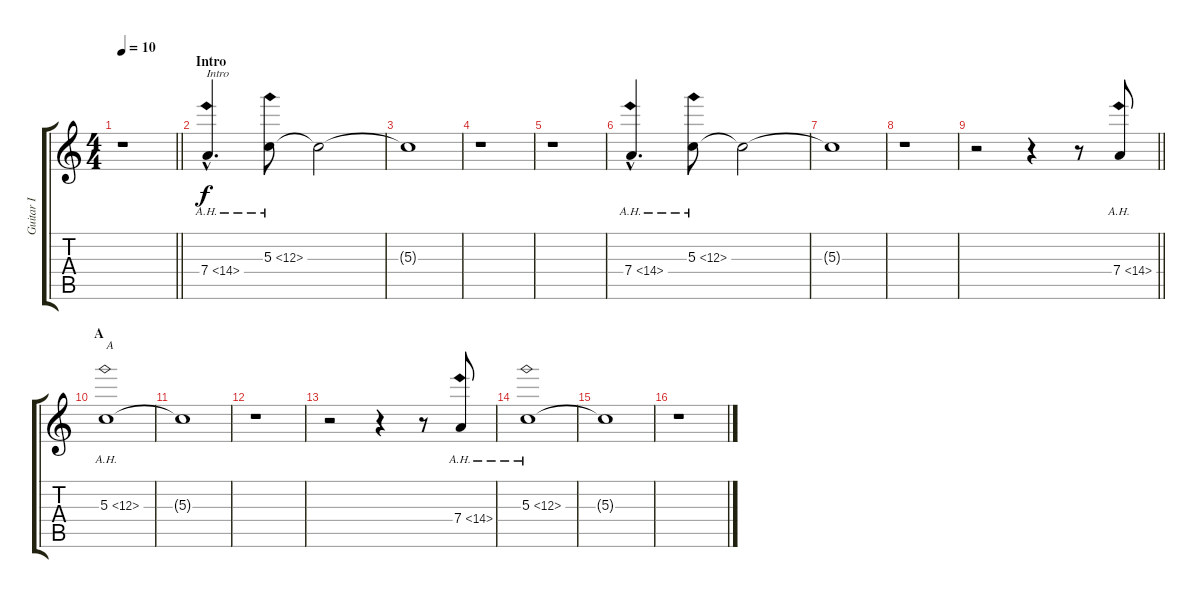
\track ("Guitar I" "Guitar I") {instrument overdrivenguitar}
\staff {score tabs}
\tuning (E4 B3 G3 D3 A2 E2) {hide}
\ts (4 4)
\tempo 10
\clef g2
\barLineRight lightlight
\ks c
r.1{dy f instrument overdrivenguitar} |
\section ("" "Intro")
7.4{ah 7 hac}.4{d txt "Intro" instrument electricguitarclean} 5.3{ah 7}.8 5.3{t}.2 |
5.3{t}.1 |
r.1 |
r.1 |
7.4{ah 7 hac}.4{d} 5.3{ah 7}.8 5.3{t}.2 |
5.3{t}.1 |
r.1 |
\barLineRight lightlight
r.2 r.4 r.8 7.4{ah 7}.8 |
\section ("" "A")
5.3{ah 7}.1{txt "A"} |
5.3{t}.1 |
r.1 |
r.2 r.4 r.8 7.4{ah 7}.8 |
5.3{ah 7}.1 |
5.3{t}.1 |
r.1
